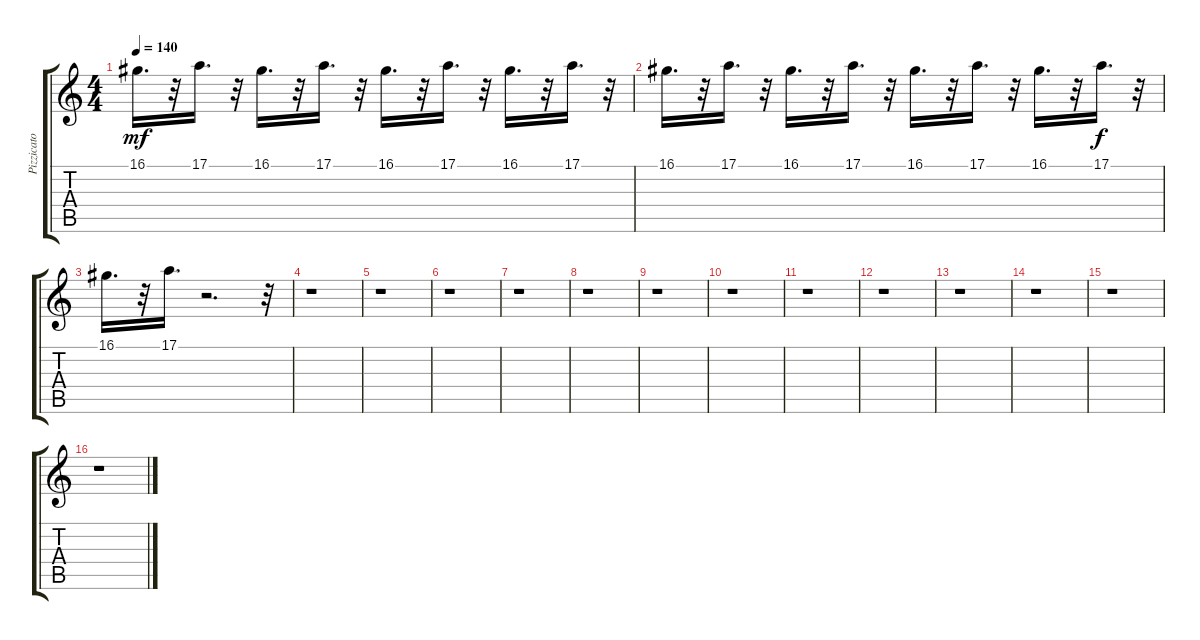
\track ("Pizzicato" "Pizzicato") {instrument pizzicatostrings}
\staff {score tabs}
\tuning (E4 B3 G3 D3 A2 E2) {hide}
\ts (4 4)
\tempo 140
\clef g2
\ks c
16.1.16{d dy mf} r.32 17.1.16{d} r.32 16.1.16{d} r.32 17.1.16{d} r.32 16.1.16{d} r.32 17.1.16{d} r.32 16.1.16{d} r.32 17.1.16{d} r.32 |
16.1.16{d} r.32 17.1.16{d} r.32 16.1.16{d} r.32 17.1.16{d} r.32 16.1.16{d} r.32 17.1.16{d} r.32 16.1.16{d} r.32 17.1.16{d dy f} r.32 |
16.1.16{d} r.32 17.1.16{d} r.2{d} r.32 |
r.1 |
r.1 |
r.1 |
r.1 |
r.1 |
r.1 |
r.1 |
r.1 |
r.1 |
r.1 |
r.1 |
r.1 |
r.1
